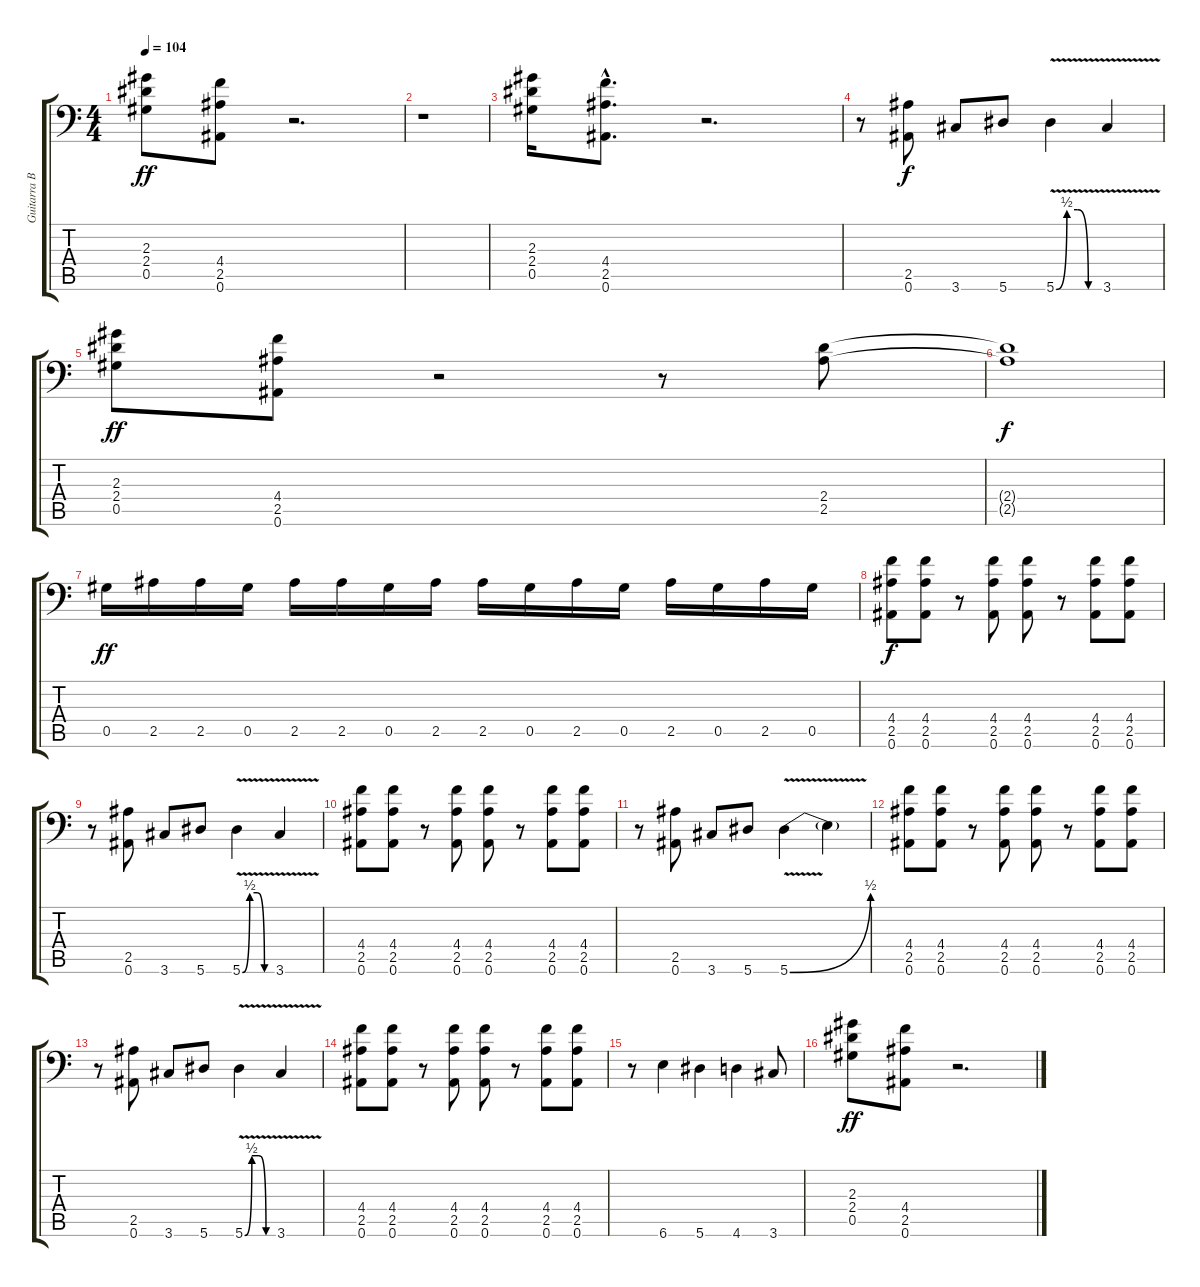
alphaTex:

\track ("Guitarra Base" "Guitarra B") {instrument distortionguitar}
\staff {score tabs}
\tuning (Eb4 Bb3 Gb3 Db3 Ab2 Bb1) {hide}
\ts (4 4)
\tempo 104
\clef f4
\ks c
(2.3 2.4 0.5).8{dy ff} (4.4 2.5 0.6).8 r.2{d} |
r.1 |
(2.3 2.4 0.5).16 (4.4{hac} 2.5{hac} 0.6{hac}).8{d} r.2{d} |
r.8 (2.5 0.6).8{dy f} 3.6.8 5.6.8 5.6{be (custom 0 0 15 2 30 2 45 0 60 0) v}.4 3.6{v}.4 |
(2.3 2.4 0.5).8{dy ff} (4.4 2.5 0.6).8 r.2 r.8 (2.4 2.5).8 |
(2.4{t} 2.5{t}).1{dy f} |
0.5.16{dy ff} 2.5.16 2.5.16 0.5.16 2.5.16 2.5.16 0.5.16 2.5.16 2.5.16 0.5.16 2.5.16 0.5.16 2.5.16 0.5.16 2.5.16 0.5.16 |
(4.4 2.5 0.6).8{dy f} (4.4 2.5 0.6).8 r.8 (4.4 2.5 0.6).8 (4.4 2.5 0.6).8 r.8 (4.4 2.5 0.6).8 (4.4 2.5 0.6).8 |
r.8 (2.5 0.6).8 3.6.8 5.6.8 5.6{be (custom 0 0 15 2 30 2 45 0 60 0) v}.4 3.6{v}.4 |
(4.4 2.5 0.6).8 (4.4 2.5 0.6).8 r.8 (4.4 2.5 0.6).8 (4.4 2.5 0.6).8 r.8 (4.4 2.5 0.6).8 (4.4 2.5 0.6).8 |
r.8 (2.5 0.6).8 3.6.8 5.6.8 5.6{be (bend 0 0 60 2) v}.4 5.6{t}.4 |
(4.4 2.5 0.6).8 (4.4 2.5 0.6).8 r.8 (4.4 2.5 0.6).8 (4.4 2.5 0.6).8 r.8 (4.4 2.5 0.6).8 (4.4 2.5 0.6).8 |
r.8 (2.5 0.6).8 3.6.8 5.6.8 5.6{be (custom 0 0 15 2 30 2 45 0 60 0) v}.4 3.6{v}.4 |
(4.4 2.5 0.6).8 (4.4 2.5 0.6).8 r.8 (4.4 2.5 0.6).8 (4.4 2.5 0.6).8 r.8 (4.4 2.5 0.6).8 (4.4 2.5 0.6).8 |
r.8 6.6.4 5.6.4 4.6.4 3.6.8 |
(2.3 2.4 0.5).8{dy ff} (4.4 2.5 0.6).8 r.2{d}
